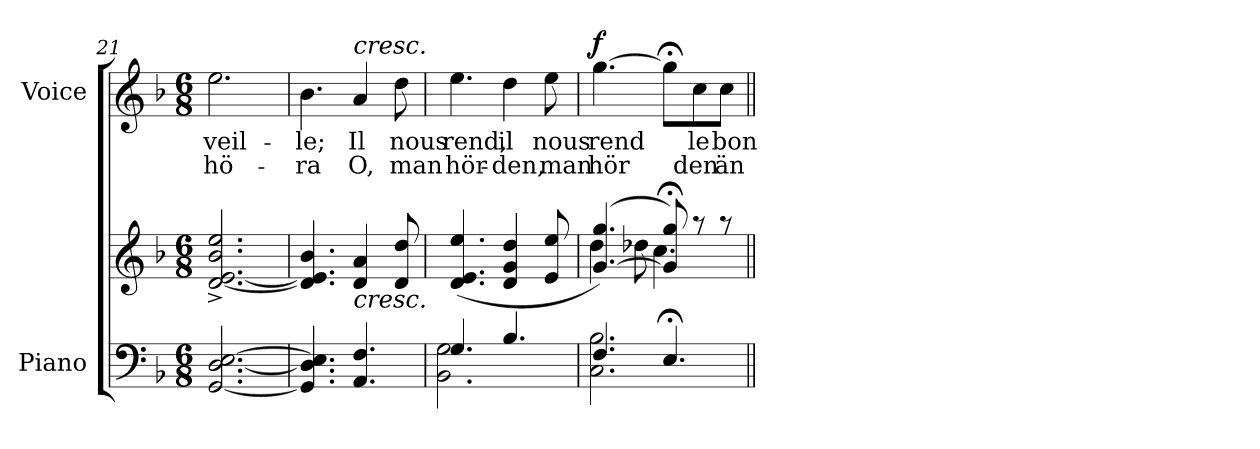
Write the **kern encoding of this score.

**kern	**kern	**kern	**text	**text	**dynam
*part2	*part2	*part1	*part1	*part1	*part1
*staff3	*staff2	*staff1	*staff1	*staff1	*staff1
*I"Piano	*	*I"Voice	*	*	*
*I'Pno	*	*	*	*	*
!!LO:LB:g=z
*clefF4	*clefG2	*clefG2	*	*	*
*k[b-]	*k[b-]	*k[b-]	*	*	*
*M6/8	*M6/8	*M6/8	*	*	*
=21	=21	=21	=21	=21	=21
!	!	!	!LO:LY:b	!LO:LY:b	!
[2.GG/ [2.D/ [2.E/	[2.d/^ [2.e/^ 2.b-/^ 2.ee/^	2.ee\	-veil-	hö-	.
=22	=22	=22	=22	=22	=22
!	!	!	!LO:LY:b	!LO:LY:b	!
4.GG/] 4.D/] 4.E/]	4.d/] 4.e/] 4.b-/	4.b-\	-le;	-ra	.
!	!	!LO:TX:a:i:t=cresc.	!	!	!
!	!LO:TX:b:i:t=cresc.	!	!	!	!
!	!	!	!LO:LY:b	!LO:LY:b	!
4.AA/ 4.F/	4d/ 4a/	4a/	Il	O,	.
!	!	!	!LO:LY:b	!LO:LY:b	!
.	8d/ 8dd/	8dd\	nous	man	.
=23	=23	=23	=23	=23	=23
*^	*	*	*	*	*
!	!	!	!	!LO:LY:b	!LO:LY:b	!
4.G/	2.BB-\ 2.G\	(>4.d/ 4.e/ 4.ee/	4.ee\	rend,	hör-	.
!	!	!	!	!LO:LY:b	!LO:LY:b	!
4.B-/	.	4d/ 4g/ 4dd/	4dd\	il	-den,	.
!	!	!	!	!LO:LY:b	!LO:LY:b	!
.	.	8e/ 8ee/	8ee\	nous	man	.
=24	=24	=24	=24	=24	=24	=24
*	*	*^	*	*	*	*
!	!	!	!	!	!LO:LY:b	!LO:LY:b	!LO:DY:a
4.F/	2.C\ 2.B-\	([<4.g/ 4.gg/)	4dd\	[4.gg\	rend	hör	f
.	.	.	8dd-X\	.	.	.	.
4.E;</	.	8g/];< 8gg/;<)	4.cc\	8gg;<\L]	.	.	.
!	!	!	!	!	!LO:LY:b	!LO:LY:b	!
.	.	8r	.	8cc\	le	den	.
!	!	!	!	!	!LO:LY:b	!LO:LY:b	!
.	.	8r	.	8cc\J	bon-	än-	.
*v	*v	*	*	*	*	*	*
*	*v	*v	*	*	*	*
=||	=||	=||	=||	=||	=||
*-	*-	*-	*-	*-	*-
